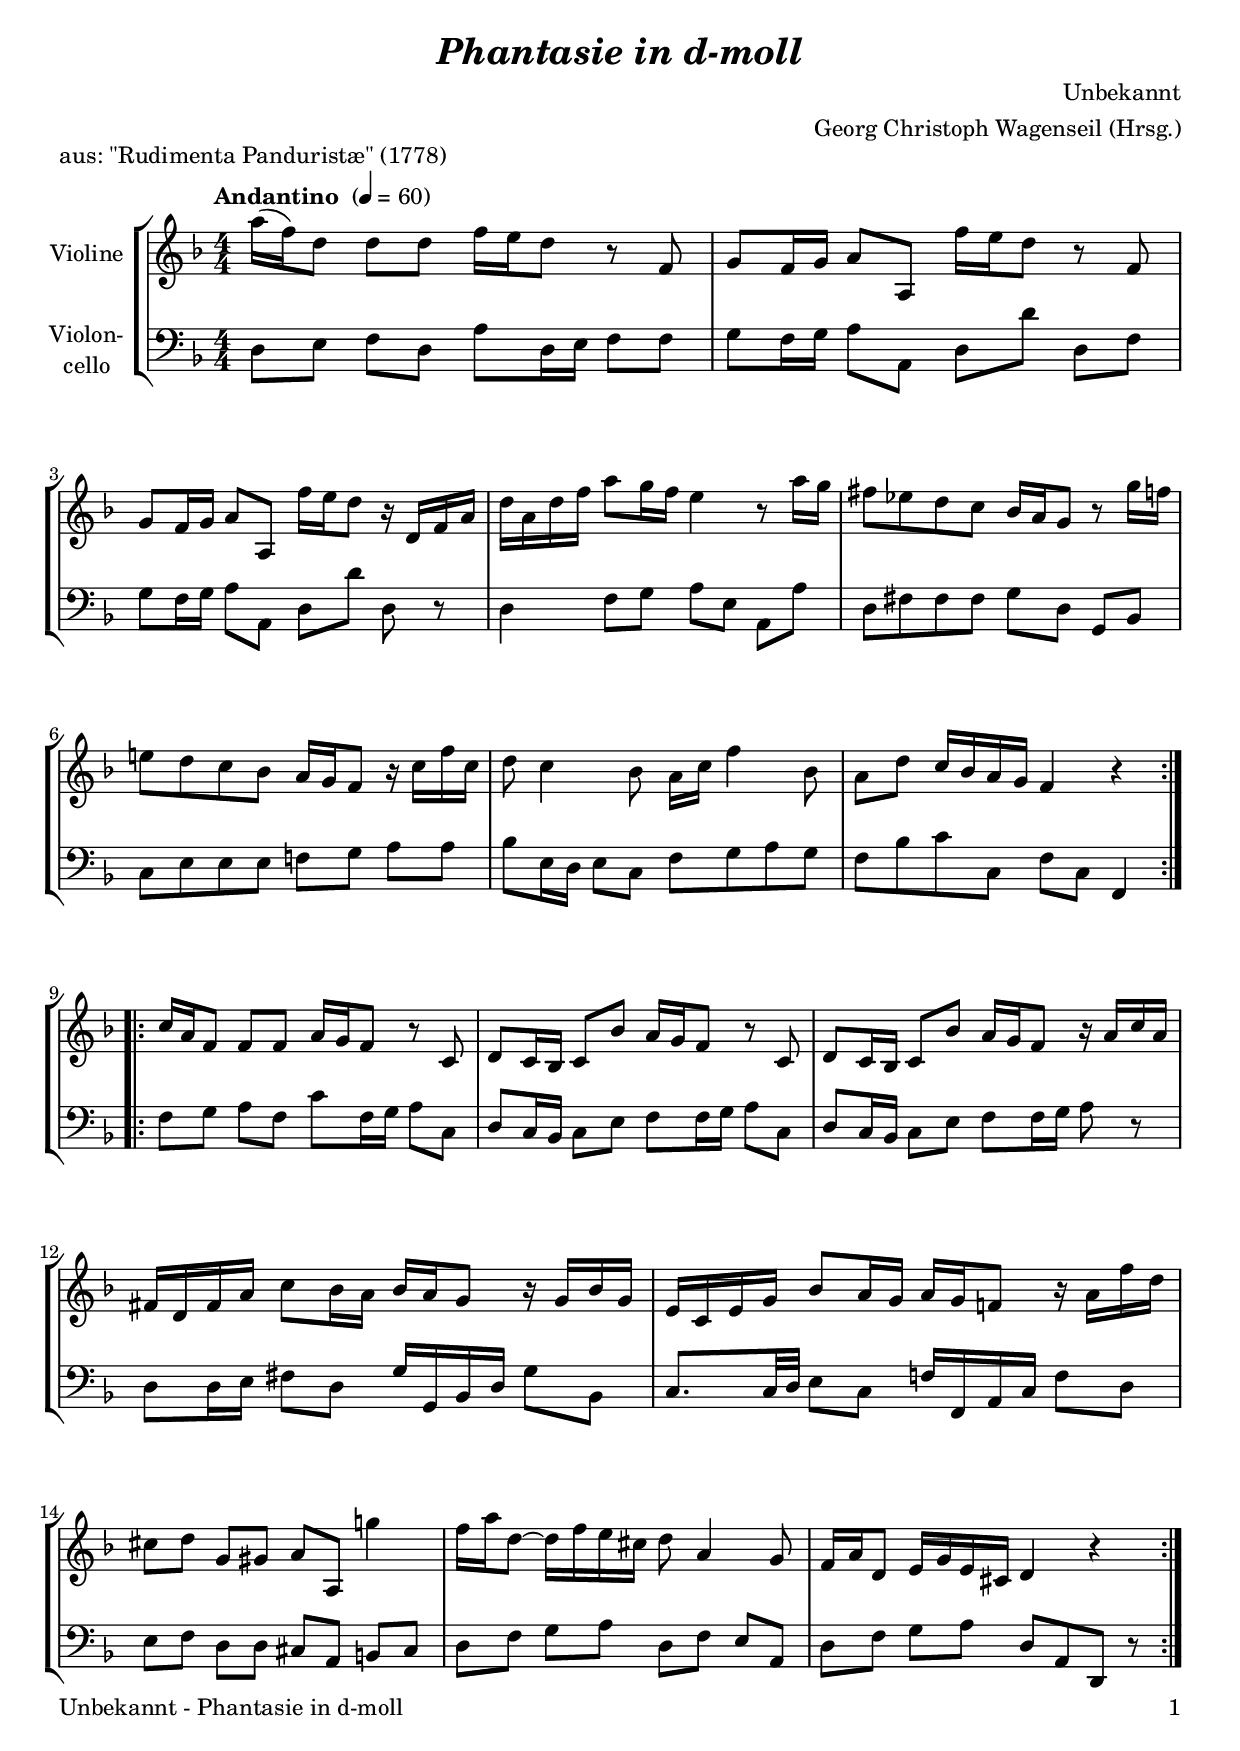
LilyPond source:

\version "2.18.2"
\include "deutsch.ly"
  
#(set-global-staff-size 20)

\header {
  title     = \markup \bold \italic "Phantasie in d-moll"
  composer  = "Unbekannt"
  arranger  = "Georg Christoph Wagenseil (Hrsg.)"
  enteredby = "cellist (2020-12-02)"
  piece     = "aus: \"Rudimenta Panduristæ\" (1778)"
}

voiceconsts = {
  \key d \minor
  \time 4/4
  \clef "treble"
  \numericTimeSignature
  % Set default beaming for all staves
%  \set Timing.beamExceptions = #'()
%  \set Timing.baseMoment     = #(ly:make-moment 1 2)
%  \set Timing.beatStructure  = #'(1)
  \tempo "Andantino " 4=60
}

mivl = "violin"
%mivl = "pizzicato strings"
miba = "cello"

trio = \mark \markup \box \italic "Trio"

va = \relative c''' {
  \voiceconsts

  \repeat volta 2 {
    a16( f) d8 d d f16 e d8 r f,
    g f16 g a8 a, f''16 e d8 r f,
    g f16 g a8 a, f''16 e d8 r16 d, f a
    d a d f a8 g16 f e4 r8 a16 g
    
    fis8 es d c b16 a g8 r g'16 f
    e!8 d c b a16 g f8 r16 c' f c
    d8 c4 b8 a16 c f4 b,8

    a d c16 b a g f4 r
  }

  \repeat volta 2 {
    c'16 a f8 f f a16 g f8 r c
    d c16 b c8 b' a16 g f8 r c
    d c16 b c8 b' a16 g f8 r16 a c a

    fis d fis a c8 b16 a b a g8 r16 g b g
    e c e g b8 a16 g a g f!8 r16 a f' d
    cis8 d g,[ gis] a a, g''!4

    f16 a d,8~ d16 f e cis d8 a4 g8
    f16 a d,8 e16 g e cis d4 r
  }
}

vb = \relative c {
  \voiceconsts
  \clef "bass"
  
  \repeat volta 2 {
    d8 e f[ d] a' d,16 e f8 f
    g f16 g a8 a, d d' d,[ f]
    g f16 g a8 a, d[ d'] d, r
    d4 f8 g a e a,[ a']

    d, fis fis fis g d g,[ b]
    c e e e f! g a[ a]
    b e,16 d e8 c f g a g

    f b c c, f c f,4
  }

  \repeat volta 2 {
    f'8 g a[ f] c' f,16 g a8 c,
    d c16 b c8 e f f16 g a8 c,
    d c16 b c8 e f f16 g a8 r

    d, d16 e fis8 d g16 g, b d g8 b,
    c8. c32 d e8 c f!16 f, a c f8 d
    e f d[ d] cis a h[ cis]

    d f g[ a] d, f e[ a,]
    d f g[ a] d, a d, r
  }
}


music = \new StaffGroup <<
      \new Staff {
	\set Staff.midiInstrument = \mivl
	\set Staff.instrumentName = \markup \center-column { "Violine" }
	\transpose d d { \va }
      }

      \new Staff {
	\set Staff.midiInstrument = \miba
	\set Staff.instrumentName = \markup \center-column { "Violon-" "cello" }
	\transpose d d { \vb }
      }
>>

\book {
   \paper {
    print-page-number = ##t
    print-first-page-number = ##t
    ragged-last-bottom = ##f
    oddHeaderMarkup = \markup \null
    evenHeaderMarkup = \markup \null
    oddFooterMarkup = \markup {
      \fill-line {
        \on-the-fly #print-page-number-check-first
        "Unbekannt - Phantasie in d-moll" \fromproperty #'page:page-number-string
      }
    }
    evenFooterMarkup = \oddFooterMarkup
  } \score {
    \music
    \layout {}
  }

  \score {
    \unfoldRepeats \music

    \midi {
      \context {
        \Score
      }
    }
  }
}